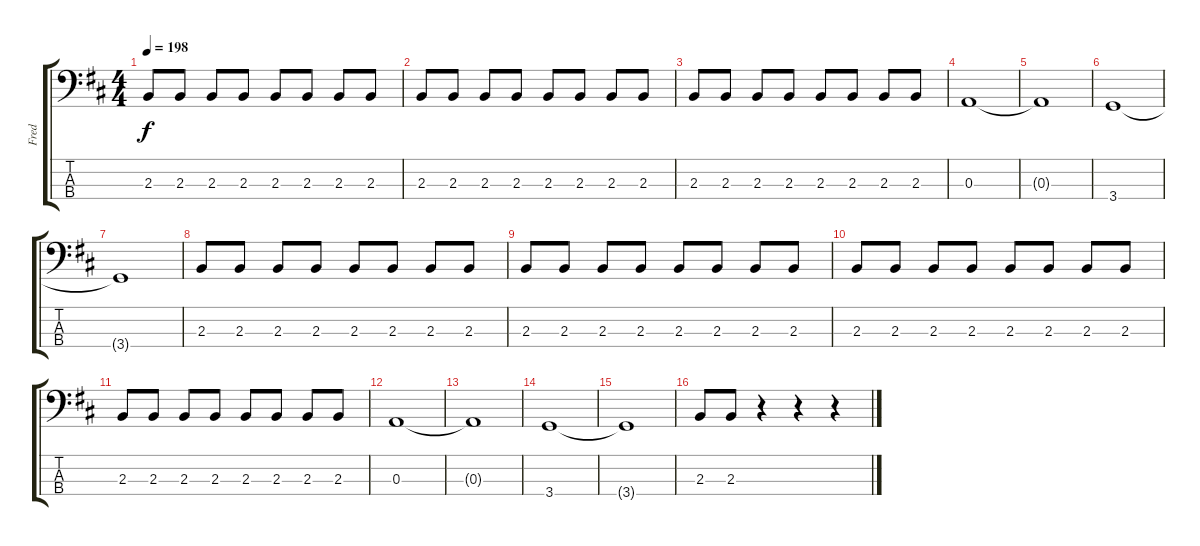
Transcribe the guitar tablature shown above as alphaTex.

\track ("Fred" "Fred") {instrument electricbasspick}
\staff {score tabs}
\tuning (G2 D2 A1 E1) {hide}
\ts (4 4)
\tempo 198
\clef f4
\ks bminor
2.3.8{dy f} 2.3.8 2.3.8 2.3.8 2.3.8 2.3.8 2.3.8 2.3.8 |
2.3.8 2.3.8 2.3.8 2.3.8 2.3.8 2.3.8 2.3.8 2.3.8 |
2.3.8 2.3.8 2.3.8 2.3.8 2.3.8 2.3.8 2.3.8 2.3.8 |
0.3.1 |
0.3{t}.1 |
3.4.1 |
3.4{t}.1 |
2.3.8 2.3.8 2.3.8 2.3.8 2.3.8 2.3.8 2.3.8 2.3.8 |
2.3.8 2.3.8 2.3.8 2.3.8 2.3.8 2.3.8 2.3.8 2.3.8 |
2.3.8 2.3.8 2.3.8 2.3.8 2.3.8 2.3.8 2.3.8 2.3.8 |
2.3.8 2.3.8 2.3.8 2.3.8 2.3.8 2.3.8 2.3.8 2.3.8 |
0.3.1 |
0.3{t}.1 |
3.4.1 |
3.4{t}.1 |
2.3.8 2.3.8 r.4 r.4 r.4
